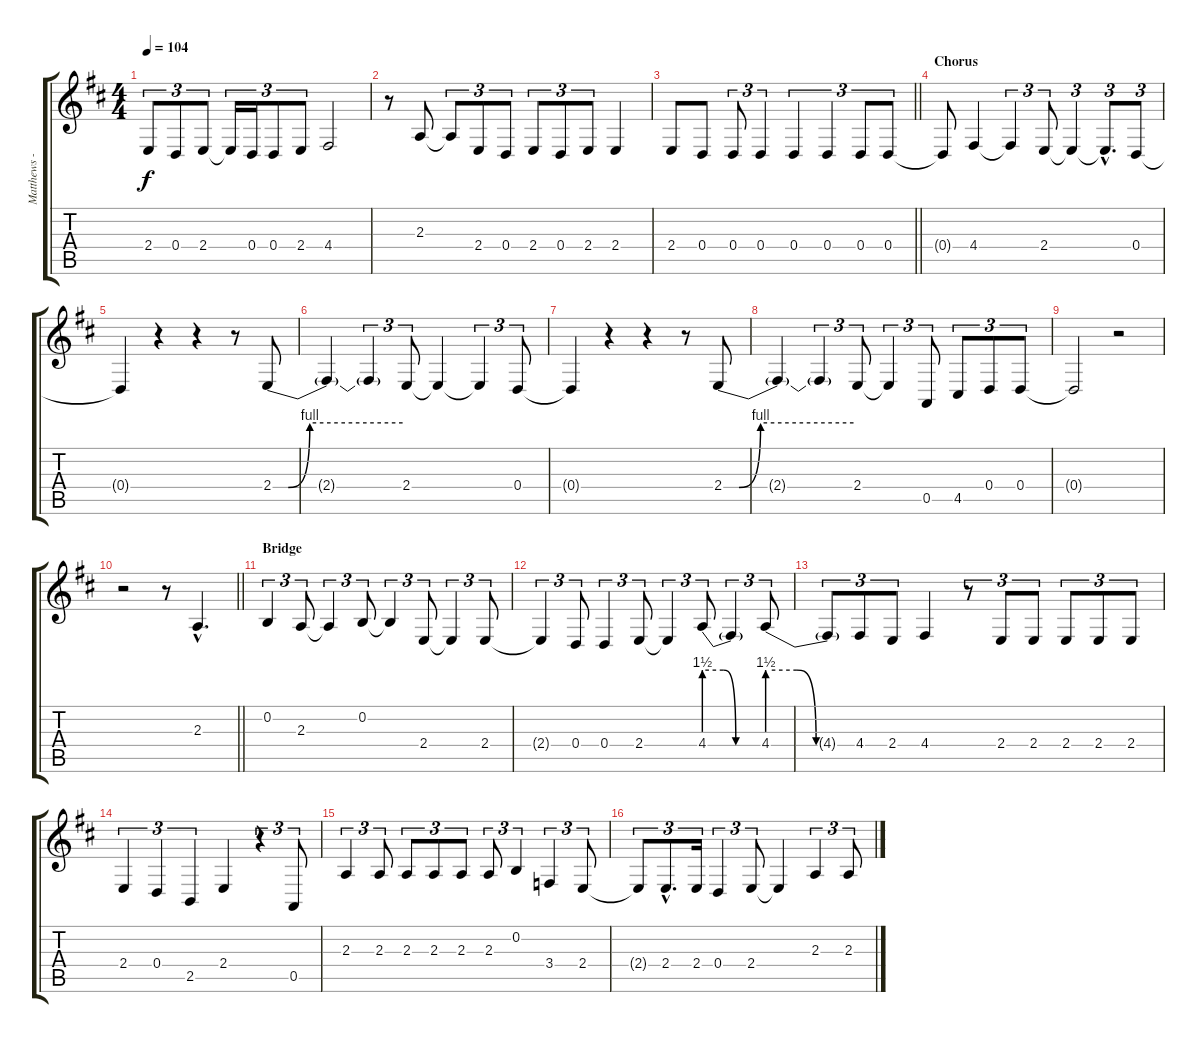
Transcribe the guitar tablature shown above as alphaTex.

\track ("Matthews - Vocals" "Matthews -") {instrument violin}
\staff {score tabs}
\tuning (E4 B3 G3 D3 A2 E2) {hide}
\ts (4 4)
\tempo 104
\clef g2
\ks d
2.4.8{tu (3 2) dy f} 0.4.8{tu (3 2)} 2.4.8{tu (3 2)} 2.4{t}.16{tu (3 2)} 0.4.16{tu (3 2)} 0.4.8{tu (3 2)} 2.4.8{tu (3 2)} 4.4.2 |
r.8 2.3.8 2.3{t}.8{tu (3 2)} 2.4.8{tu (3 2)} 0.4.8{tu (3 2)} 2.4.8{tu (3 2)} 0.4.8{tu (3 2)} 2.4.8{tu (3 2)} 2.4.4 |
\barLineRight lightlight
2.4.8 0.4.8 0.4.8{tu (3 2)} 0.4.4{tu (3 2)} 0.4.4{tu (3 2)} 0.4.4{tu (3 2)} 0.4.8{tu (3 2)} 0.4.8{tu (3 2)} |
\section ("" "Chorus")
0.4{t}.8 4.4.4 4.4{t}.4{tu (3 2)} 2.4.8{tu (3 2)} 2.4{t}.4{tu (3 2)} 2.4{hac t}.8{d tu (3 2)} 0.4.8{tu (3 2)} |
0.4{t}.4 r.4 r.4 r.8 2.4{be (custom 0 0 7 0 17 4 60 4)}.8 |
2.4{t}.4 2.4{t}.4{tu (3 2)} 2.4.8{tu (3 2)} 2.4{t}.4 2.4{t}.4{tu (3 2)} 0.4.8{tu (3 2)} |
0.4{t}.4 r.4 r.4 r.8 2.4{be (custom 0 0 7 0 17 4 60 4)}.8 |
2.4{t}.4 2.4{t}.4{tu (3 2)} 2.4.8{tu (3 2)} 2.4{t}.4{tu (3 2)} 0.5.8{tu (3 2)} 4.5.8{tu (3 2)} 0.4.8{tu (3 2)} 0.4.8{tu (3 2)} |
0.4{t}.2 r.2 |
\barLineRight lightlight
r.2 r.8 2.3{hac}.4{d} |
\section ("" "Bridge")
0.2.4{tu (3 2)} 2.3.8{tu (3 2)} 2.3{t}.4{tu (3 2)} 0.2.8{tu (3 2)} 0.2{t}.4{tu (3 2)} 2.4.8{tu (3 2)} 2.4{t}.4{tu (3 2)} 2.4.8{tu (3 2)} |
2.4{t}.4{tu (3 2)} 0.4.8{tu (3 2)} 0.4.4{tu (3 2)} 2.4.8{tu (3 2)} 2.4{t}.4{tu (3 2)} 4.4{be (custom 0 6 20 6 33 0 60 0)}.8{tu (3 2)} 4.4{t}.4{tu (3 2)} 4.4{be (custom 0 6 20 6 33 0 60 0)}.8{tu (3 2)} |
4.4{t}.8{tu (3 2)} 4.4.8{tu (3 2)} 2.4.8{tu (3 2)} 4.4.4 r.8{tu (3 2)} 2.4.8{tu (3 2)} 2.4.8{tu (3 2)} 2.4.8{tu (3 2)} 2.4.8{tu (3 2)} 2.4.8{tu (3 2)} |
2.4.4{tu (3 2)} 0.4.4{tu (3 2)} 2.5.4{tu (3 2)} 2.4.4 r.4{tu (3 2)} 0.5.8{tu (3 2)} |
2.3.4{tu (3 2)} 2.3.8{tu (3 2)} 2.3.8{tu (3 2)} 2.3.8{tu (3 2)} 2.3.8{tu (3 2)} 2.3.8{tu (3 2)} 0.2.4{tu (3 2)} 3.4.4{tu (3 2)} 2.4.8{tu (3 2)} |
2.4{t}.8{tu (3 2)} 2.4{hac}.8{d tu (3 2)} 2.4.16{tu (3 2)} 0.4.4{tu (3 2)} 2.4.8{tu (3 2)} 2.4{t}.4 2.3.4{tu (3 2)} 2.3.8{tu (3 2)}
